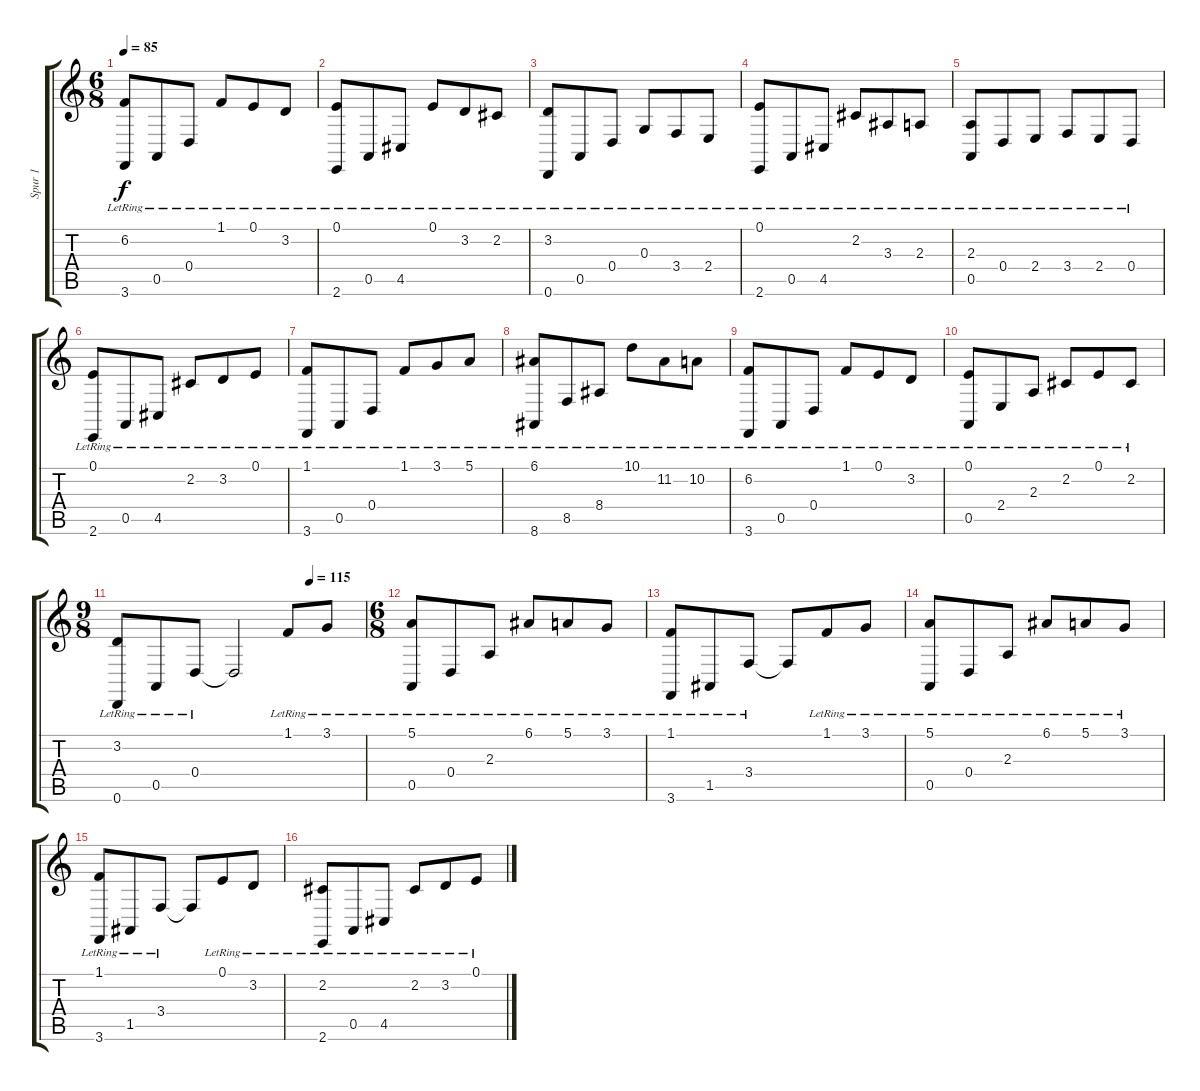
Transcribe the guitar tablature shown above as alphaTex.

\track ("Spur 1" "Spur 1") {instrument acousticgrandpiano}
\staff {score tabs}
\tuning (E4 B3 G3 D3 A2 D2) {hide}
\ts (6 8)
\tempo 85
\clef g2
\ks c
(6.2{lr} 3.6{lr}).8{dy f} 0.5{lr}.8 0.4{lr}.8 1.1{lr}.8 0.1{lr}.8 3.2{lr}.8 |
(0.1{lr} 2.6{lr}).8 0.5{lr}.8 4.5{lr}.8 0.1{lr}.8 3.2{lr}.8 2.2{lr}.8 |
(3.2{lr} 0.6{lr}).8 0.5{lr}.8 0.4{lr}.8 0.3{lr}.8 3.4{lr}.8 2.4{lr}.8 |
(0.1{lr} 2.6{lr}).8 0.5{lr}.8 4.5{lr}.8 2.2{lr}.8 3.3{lr}.8 2.3{lr}.8 |
(2.3{lr} 0.5{lr}).8 0.4{lr}.8 2.4{lr}.8 3.4{lr}.8 2.4{lr}.8 0.4{lr}.8 |
(0.1{lr} 2.6{lr}).8 0.5{lr}.8 4.5{lr}.8 2.2{lr}.8 3.2{lr}.8 0.1{lr}.8 |
(1.1{lr} 3.6{lr}).8 0.5{lr}.8 0.4{lr}.8 1.1{lr}.8 3.1{lr}.8 5.1{lr}.8 |
(6.1{lr} 8.6{lr}).8 8.5{lr}.8 8.4{lr}.8 10.1{lr}.8 11.2{lr}.8 10.2{lr}.8 |
(6.2{lr} 3.6{lr}).8 0.5{lr}.8 0.4{lr}.8 1.1{lr}.8 0.1{lr}.8 3.2{lr}.8 |
(0.1{lr} 0.5{lr}).8 2.4{lr}.8 2.3{lr}.8 2.2{lr}.8 0.1{lr}.8 2.2{lr}.8 |
\ts (9 8)
\tempo (115 0.7777777777777778)
(3.2{lr} 0.6{lr}).8 0.5{lr}.8 0.4{lr}.8 0.4{t}.2 1.1{lr}.8 3.1{lr}.8 |
\ts (6 8)
(5.1{lr} 0.5{lr}).8 0.4{lr}.8 2.3{lr}.8 6.1{lr}.8 5.1{lr}.8 3.1{lr}.8 |
(1.1{lr} 3.6{lr}).8 1.5{lr}.8 3.4{lr}.8 3.4{t}.8 1.1{lr}.8 3.1{lr}.8 |
(5.1{lr} 0.5{lr}).8 0.4{lr}.8 2.3{lr}.8 6.1{lr}.8 5.1{lr}.8 3.1{lr}.8 |
(1.1{lr} 3.6{lr}).8 1.5{lr}.8 3.4{lr}.8 3.4{t}.8 0.1{lr}.8 3.2{lr}.8 |
(2.2{lr} 2.6{lr}).8 0.5{lr}.8 4.5{lr}.8 2.2{lr}.8 3.2{lr}.8 0.1{lr}.8
